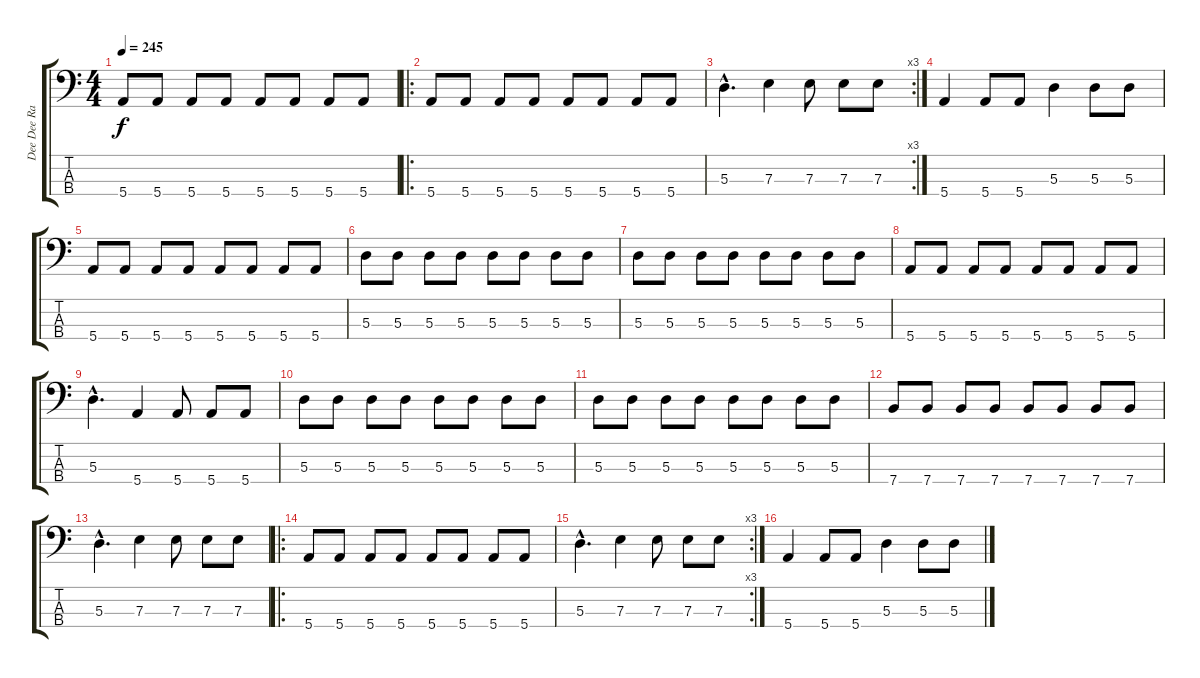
\track ("Dee Dee Ramone" "Dee Dee Ra") {instrument electricbasspick}
\staff {score tabs}
\tuning (G2 D2 A1 E1) {hide}
\ts (4 4)
\tempo 245
\clef f4
\ks c
5.4.8{dy f} 5.4.8 5.4.8 5.4.8 5.4.8 5.4.8 5.4.8 5.4.8 |
\ro
5.4.8 5.4.8 5.4.8 5.4.8 5.4.8 5.4.8 5.4.8 5.4.8 |
\rc 3
5.3{hac}.4{d} 7.3.4 7.3.8 7.3.8 7.3.8 |
5.4.4 5.4.8 5.4.8 5.3.4 5.3.8 5.3.8 |
5.4.8 5.4.8 5.4.8 5.4.8 5.4.8 5.4.8 5.4.8 5.4.8 |
5.3.8 5.3.8 5.3.8 5.3.8 5.3.8 5.3.8 5.3.8 5.3.8 |
5.3.8 5.3.8 5.3.8 5.3.8 5.3.8 5.3.8 5.3.8 5.3.8 |
5.4.8 5.4.8 5.4.8 5.4.8 5.4.8 5.4.8 5.4.8 5.4.8 |
5.3{hac}.4{d} 5.4.4 5.4.8 5.4.8 5.4.8 |
5.3.8 5.3.8 5.3.8 5.3.8 5.3.8 5.3.8 5.3.8 5.3.8 |
5.3.8 5.3.8 5.3.8 5.3.8 5.3.8 5.3.8 5.3.8 5.3.8 |
7.4.8 7.4.8 7.4.8 7.4.8 7.4.8 7.4.8 7.4.8 7.4.8 |
5.3{hac}.4{d} 7.3.4 7.3.8 7.3.8 7.3.8 |
\ro
5.4.8 5.4.8 5.4.8 5.4.8 5.4.8 5.4.8 5.4.8 5.4.8 |
\rc 3
5.3{hac}.4{d} 7.3.4 7.3.8 7.3.8 7.3.8 |
5.4.4 5.4.8 5.4.8 5.3.4 5.3.8 5.3.8
